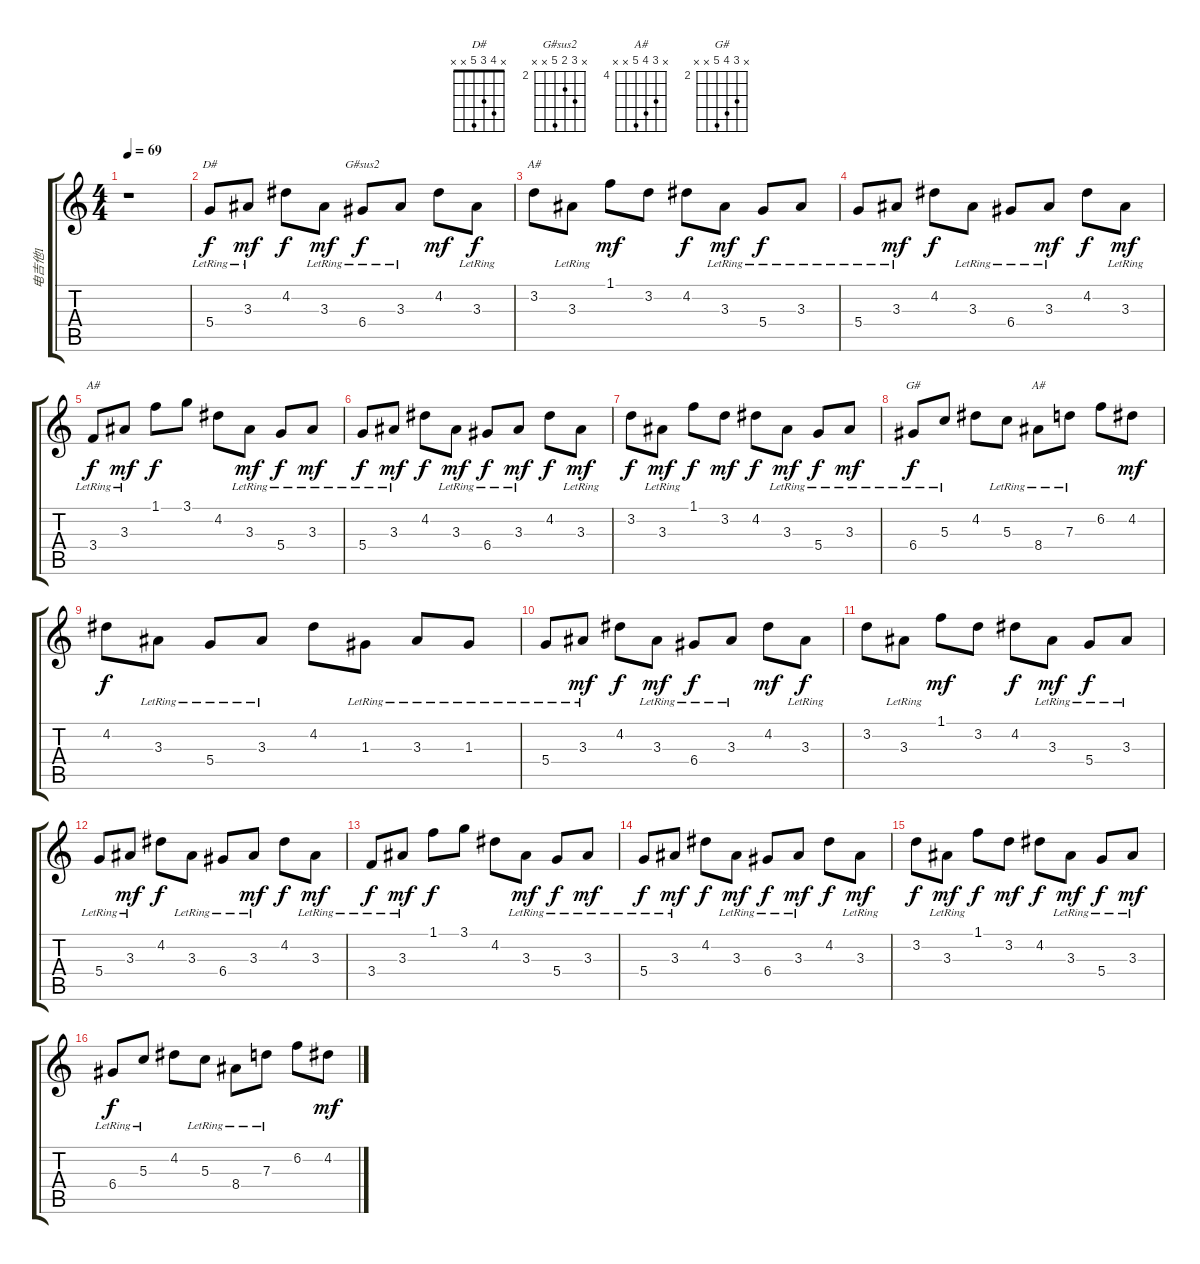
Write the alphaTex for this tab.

\track ("电吉他1" "电吉他1") {instrument electricguitarclean}
\staff {score tabs}
\tuning (E4 B3 G3 D3 A2 E2) {hide}
\chord ("D#" x 4 3 5 x x)
\chord ("G#sus2" x 4 3 6 x x) {firstfret 2}
\chord ("A#" 1 3 3 x x x)
\chord ("A#" 1 3 3 3 x x)
\chord ("G#" x 4 5 6 x x) {firstfret 2}
\chord ("A#" x 6 7 8 x x) {firstfret 4}
\ts (4 4)
\tempo 69
\clef g2
\ks c
r.1{dy f} |
5.4{lr}.8{ch "D#"} 3.3{lr}.8{dy mf} 4.2.8{dy f} 3.3{lr}.8{dy mf} 6.4{lr}.8{ch "G#sus2" dy f} 3.3{lr}.8 4.2.8{dy mf} 3.3{lr}.8{dy f} |
3.2.8{ch "A#"} 3.3{lr}.8 1.1.8{dy mf} 3.2.8 4.2.8{dy f} 3.3{lr}.8{dy mf} 5.4{lr}.8{dy f} 3.3{lr}.8 |
5.4{lr}.8 3.3{lr}.8{dy mf} 4.2.8{dy f} 3.3{lr}.8 6.4{lr}.8 3.3{lr}.8{dy mf} 4.2.8{dy f} 3.3{lr}.8{dy mf} |
3.4{lr}.8{ch "A#" dy f} 3.3{lr}.8{dy mf} 1.1.8{dy f} 3.1.8 4.2.8 3.3{lr}.8{dy mf} 5.4{lr}.8{dy f} 3.3{lr}.8{dy mf} |
5.4{lr}.8{dy f} 3.3{lr}.8{dy mf} 4.2.8{dy f} 3.3{lr}.8{dy mf} 6.4{lr}.8{dy f} 3.3{lr}.8{dy mf} 4.2.8{dy f} 3.3{lr}.8{dy mf} |
3.2.8{dy f} 3.3{lr}.8{dy mf} 1.1.8{dy f} 3.2.8{dy mf} 4.2.8{dy f} 3.3{lr}.8{dy mf} 5.4{lr}.8{dy f} 3.3{lr}.8{dy mf} |
6.4{lr}.8{ch "G#" dy f} 5.3{lr}.8 4.2.8 5.3{lr}.8 8.4{lr}.8{ch "A#"} 7.3{lr}.8 6.2.8 4.2.8{dy mf} |
4.2.8{dy f} 3.3{lr}.8 5.4{lr}.8 3.3{lr}.8 4.2.8 1.3{lr}.8 3.3{lr}.8 1.3{lr}.8 |
5.4{lr}.8 3.3{lr}.8{dy mf} 4.2.8{dy f} 3.3{lr}.8{dy mf} 6.4{lr}.8{dy f} 3.3{lr}.8 4.2.8{dy mf} 3.3{lr}.8{dy f} |
3.2.8 3.3{lr}.8 1.1.8{dy mf} 3.2.8 4.2.8{dy f} 3.3{lr}.8{dy mf} 5.4{lr}.8{dy f} 3.3{lr}.8 |
5.4{lr}.8 3.3{lr}.8{dy mf} 4.2.8{dy f} 3.3{lr}.8 6.4{lr}.8 3.3{lr}.8{dy mf} 4.2.8{dy f} 3.3{lr}.8{dy mf} |
3.4{lr}.8{dy f} 3.3{lr}.8{dy mf} 1.1.8{dy f} 3.1.8 4.2.8 3.3{lr}.8{dy mf} 5.4{lr}.8{dy f} 3.3{lr}.8{dy mf} |
5.4{lr}.8{dy f} 3.3{lr}.8{dy mf} 4.2.8{dy f} 3.3{lr}.8{dy mf} 6.4{lr}.8{dy f} 3.3{lr}.8{dy mf} 4.2.8{dy f} 3.3{lr}.8{dy mf} |
3.2.8{dy f} 3.3{lr}.8{dy mf} 1.1.8{dy f} 3.2.8{dy mf} 4.2.8{dy f} 3.3{lr}.8{dy mf} 5.4{lr}.8{dy f} 3.3{lr}.8{dy mf} |
6.4{lr}.8{dy f} 5.3{lr}.8 4.2.8 5.3{lr}.8 8.4{lr}.8 7.3{lr}.8 6.2.8 4.2.8{dy mf}
